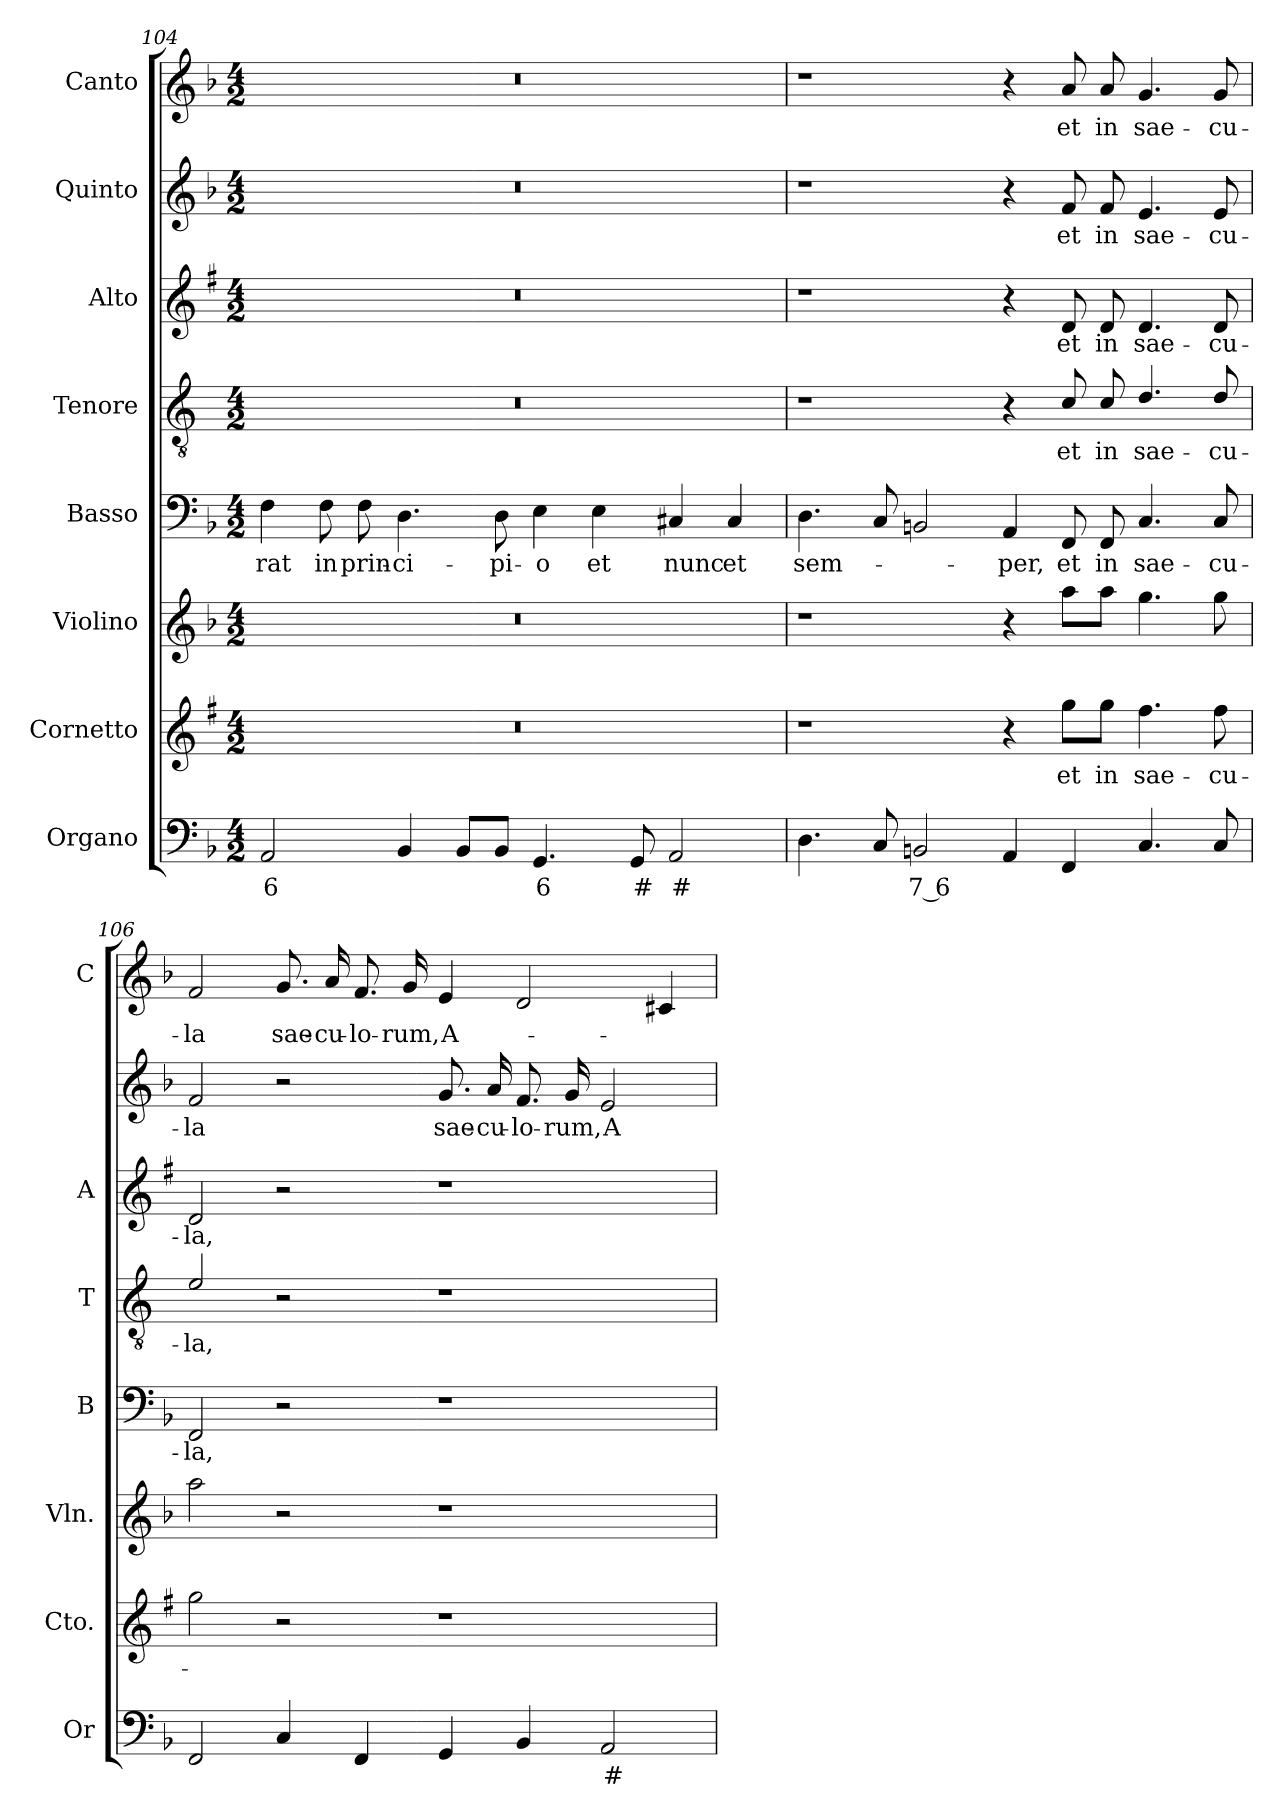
**kern	**text	**kern	**text	**kern	**kern	**text	**kern	**text	**kern	**text	**kern	**text	**kern	**text
*part8	*part8	*part7	*part7	*part6	*part5	*part5	*part4	*part4	*part3	*part3	*part2	*part2	*part1	*part1
*staff8	*staff8	*staff7	*staff7	*staff6	*staff5	*staff5	*staff4	*staff4	*staff3	*staff3	*staff2	*staff2	*staff1	*staff1
*I"Organo	*	*I"Cornetto	*	*I"Violino	*I"Basso	*	*I"Tenore	*	*I"Alto	*	*I"Quinto	*	*I"Canto	*
*I'Or	*	*I'Cto.	*	*I'Vln.	*I'B	*	*I'T	*	*I'A	*	*	*	*I'C	*
*clefF4	*	*clefG2	*	*clefG2	*clefF4	*	*clefGv2	*	*clefG2	*	*clefG2	*	*clefG2	*
*	*	*ITrd1c2	*	*	*	*	*ITrd4c7	*	*ITrd1c2	*	*	*	*	*
*k[b-]	*	*k[b-]	*	*k[b-]	*k[b-]	*	*k[b-]	*	*k[b-]	*	*k[b-]	*	*k[b-]	*
*F:	*	*F:	*	*F:	*F:	*	*F:	*	*F:	*	*F:	*	*F:	*
*M4/2	*	*M4/2	*	*M4/2	*M4/2	*	*M4/2	*	*M4/2	*	*M4/2	*	*M4/2	*
=104	=104	=104	=104	=104	=104	=104	=104	=104	=104	=104	=104	=104	=104	=104
!	!LO:LY:b	!	!	!	!	!LO:LY:b	!	!	!	!	!	!	!	!
2AA/	6	0r	.	0r	4F\	-rat	0r	.	0r	.	0r	.	0r	.
!	!	!	!	!	!	!LO:LY:b	!	!	!	!	!	!	!	!
.	.	.	.	.	8F\	in	.	.	.	.	.	.	.	.
!	!	!	!	!	!	!LO:LY:b	!	!	!	!	!	!	!	!
.	.	.	.	.	8F\	prin-	.	.	.	.	.	.	.	.
!	!	!	!	!	!	!LO:LY:b	!	!	!	!	!	!	!	!
4BB-/	.	.	.	.	4.D\	-ci-	.	.	.	.	.	.	.	.
8BB-/L	.	.	.	.	.	.	.	.	.	.	.	.	.	.
!	!	!	!	!	!	!LO:LY:b	!	!	!	!	!	!	!	!
8BB-/J	.	.	.	.	8D\	-pi-	.	.	.	.	.	.	.	.
!	!LO:LY:b	!	!	!	!	!LO:LY:b	!	!	!	!	!	!	!	!
4.GG/	6	.	.	.	4E\	-o	.	.	.	.	.	.	.	.
!	!	!	!	!	!	!LO:LY:b	!	!	!	!	!	!	!	!
.	.	.	.	.	4E\	et	.	.	.	.	.	.	.	.
!	!LO:LY:b	!	!	!	!	!	!	!	!	!	!	!	!	!
8GG/	#	.	.	.	.	.	.	.	.	.	.	.	.	.
!	!LO:LY:b	!	!	!	!	!LO:LY:b	!	!	!	!	!	!	!	!
2AA/	#	.	.	.	4C#X/	nunc	.	.	.	.	.	.	.	.
!	!	!	!	!	!	!LO:LY:b	!	!	!	!	!	!	!	!
.	.	.	.	.	4C#/	et	.	.	.	.	.	.	.	.
=105	=105	=105	=105	=105	=105	=105	=105	=105	=105	=105	=105	=105	=105	=105
!	!	!	!	!	!	!LO:LY:b	!	!	!	!	!	!	!	!
4.D\	.	1r	.	1r	4.D\	sem-	1r	.	1r	.	1r	.	1r	.
8C/	.	.	.	.	8C/	.	.	.	.	.	.	.	.	.
!	!LO:LY:b	!	!	!	!	!	!	!	!	!	!	!	!	!
2BBn/	7 6	.	.	.	2BBn/	.	.	.	.	.	.	.	.	.
!	!	!	!	!	!	!LO:LY:b	!	!	!	!	!	!	!	!
4AA/	.	4r	.	4r	4AA/	-per,	4r	.	4r	.	4r	.	4r	.
!	!	!	!LO:LY:b	!	!	!LO:LY:b	!	!LO:LY:b	!	!LO:LY:b	!	!LO:LY:b	!	!LO:LY:b
4FF/	.	8ff\L	et	8aa\L	8FF/	et	8F/	et	8c/	et	8f/	et	8a/	et
!	!	!	!LO:LY:b	!	!	!LO:LY:b	!	!LO:LY:b	!	!LO:LY:b	!	!LO:LY:b	!	!LO:LY:b
.	.	8ff\J	in	8aa\J	8FF/	in	8F/	in	8c/	in	8f/	in	8a/	in
!	!	!	!LO:LY:b	!	!	!LO:LY:b	!	!LO:LY:b	!	!LO:LY:b	!	!LO:LY:b	!	!LO:LY:b
4.C/	.	4.ee\	sae-	4.gg\	4.C/	sae-	4.G/	sae-	4.c/	sae-	4.e/	sae-	4.g/	sae-
!	!	!	!LO:LY:b	!	!	!LO:LY:b	!	!LO:LY:b	!	!LO:LY:b	!	!LO:LY:b	!	!LO:LY:b
8C/	.	8ee\	-cu-	8gg\	8C/	-cu-	8G/	-cu-	8c/	-cu-	8e/	-cu-	8g/	-cu-
!!LO:PB:g=z
=106	=106	=106	=106	=106	=106	=106	=106	=106	=106	=106	=106	=106	=106	=106
!	!	!	!	!	!	!LO:LY:b	!	!LO:LY:b	!	!LO:LY:b	!	!LO:LY:b	!	!LO:LY:b
2FF/	.	2ff\	.	2aa\	2FF/	-la,	2A/	-la,	2c/	-la,	2f/	-la	2f/	-la
!	!	!	!	!	!	!	!	!	!	!	!	!	!	!LO:LY:b
4C/	.	2r	.	2r	2r	.	2r	.	2r	.	2r	.	8.g/	sae-
!	!	!	!	!	!	!	!	!	!	!	!	!	!	!LO:LY:b
.	.	.	.	.	.	.	.	.	.	.	.	.	16a/	-cu-
!	!	!	!	!	!	!	!	!	!	!	!	!	!	!LO:LY:b
4FF/	.	.	.	.	.	.	.	.	.	.	.	.	8.f/	-lo-
!	!	!	!	!	!	!	!	!	!	!	!	!	!	!LO:LY:b
.	.	.	.	.	.	.	.	.	.	.	.	.	16g/	-rum,
!	!	!	!	!	!	!	!	!	!	!	!	!LO:LY:b	!	!LO:LY:b
4GG/	.	1r	.	1r	1r	.	1r	.	1r	.	8.g/	sae-	4e/	A-
!	!	!	!	!	!	!	!	!	!	!	!	!LO:LY:b	!	!
.	.	.	.	.	.	.	.	.	.	.	16a/	-cu-	.	.
!	!	!	!	!	!	!	!	!	!	!	!	!LO:LY:b	!	!
4BB-/	.	.	.	.	.	.	.	.	.	.	8.f/	-lo-	2d/	.
!	!	!	!	!	!	!	!	!	!	!	!	!LO:LY:b	!	!
.	.	.	.	.	.	.	.	.	.	.	16g/	-rum,	.	.
!	!LO:LY:b	!	!	!	!	!	!	!	!	!	!	!LO:LY:b	!	!
2AA/	#	.	.	.	.	.	.	.	.	.	2e/	A-	.	.
.	.	.	.	.	.	.	.	.	.	.	.	.	4c#X/	.
=	=	=	=	=	=	=	=	=	=	=	=	=	=	=
*-	*-	*-	*-	*-	*-	*-	*-	*-	*-	*-	*-	*-	*-	*-
